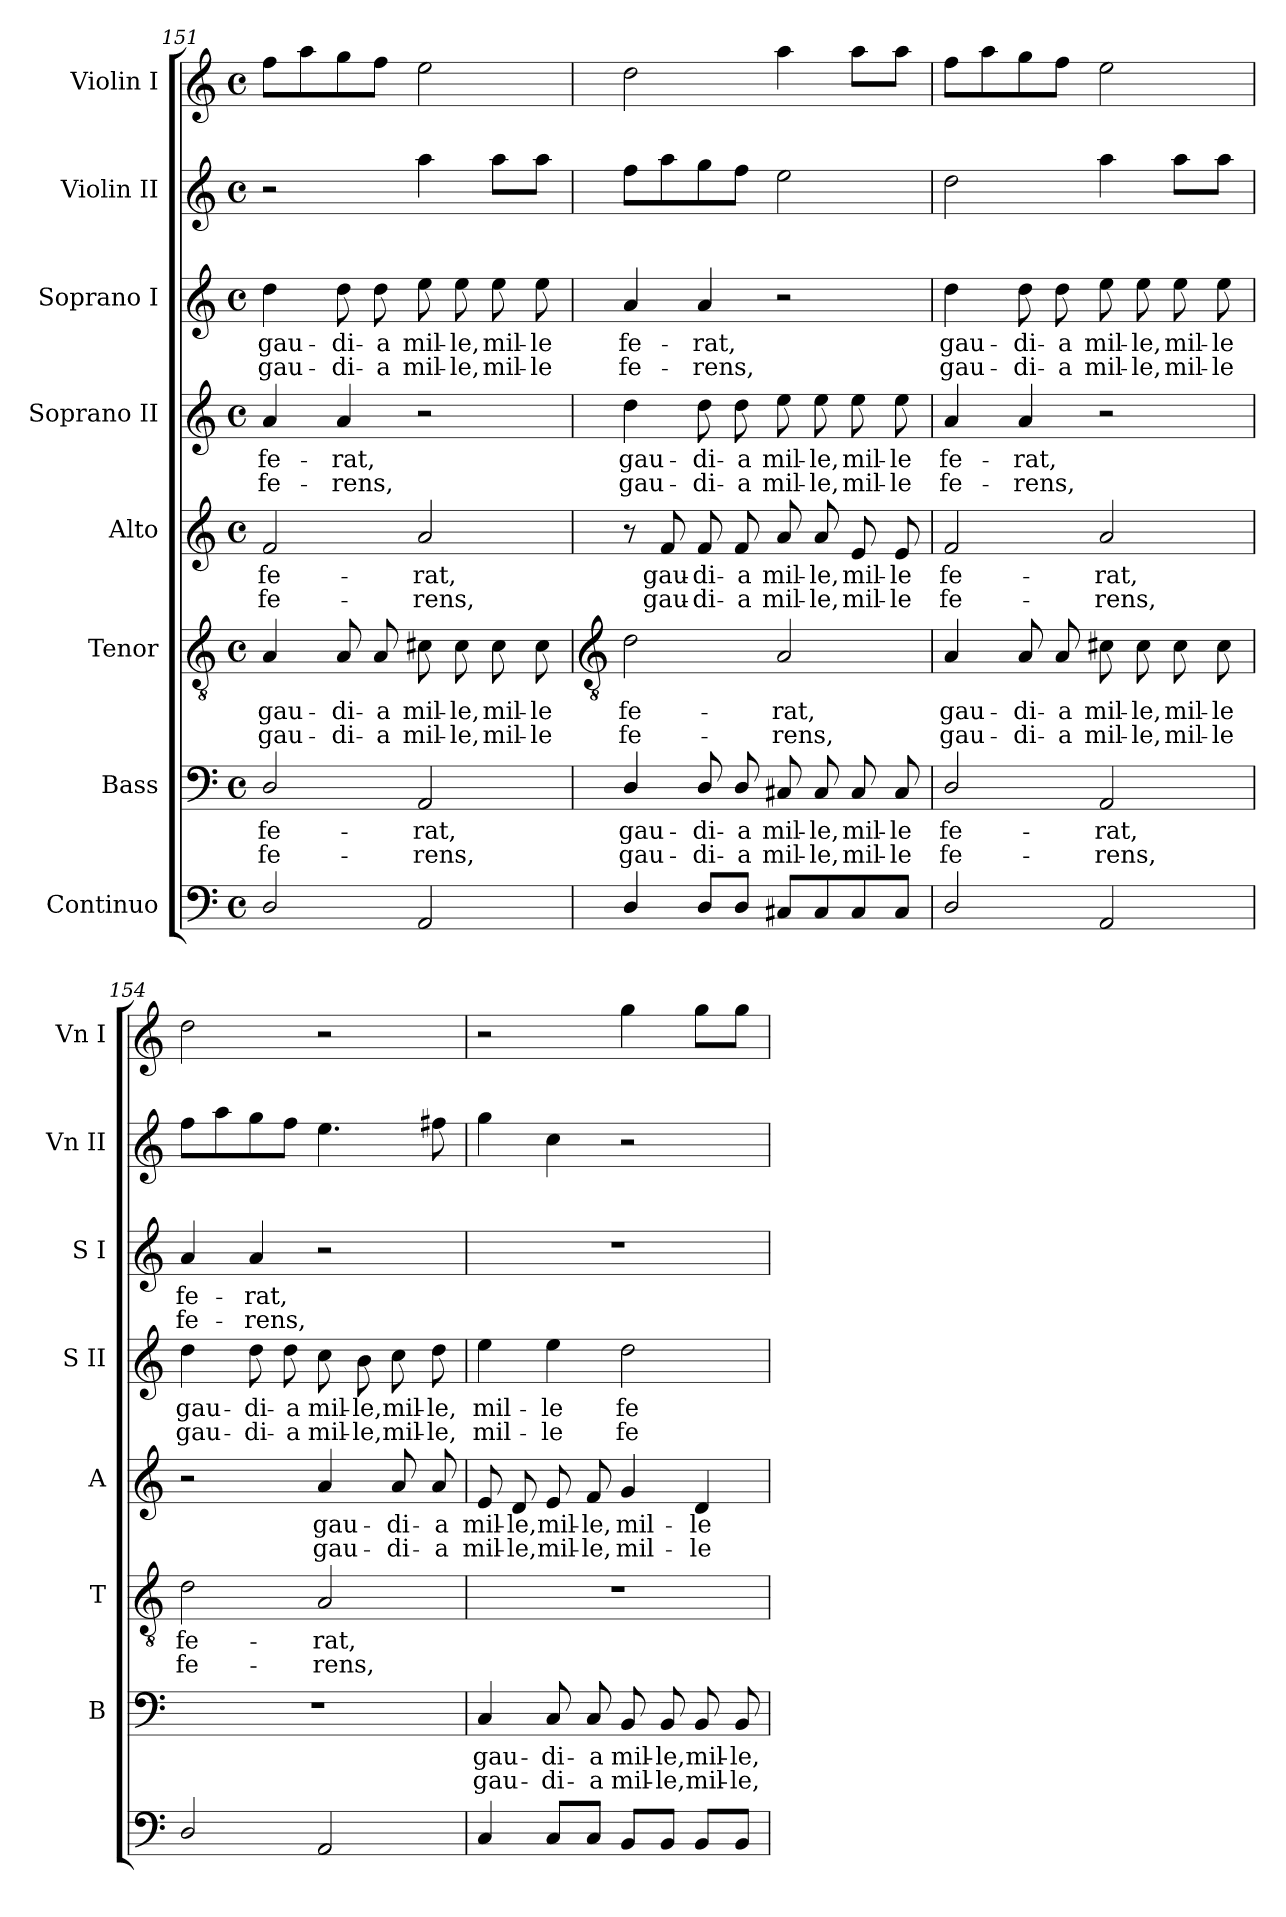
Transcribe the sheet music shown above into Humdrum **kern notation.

**kern	**kern	**text	**text	**kern	**text	**text	**kern	**text	**text	**kern	**text	**text	**kern	**text	**text	**kern	**kern
*part8	*part7	*part7	*part7	*part6	*part6	*part6	*part5	*part5	*part5	*part4	*part4	*part4	*part3	*part3	*part3	*part2	*part1
*staff8	*staff7	*staff7	*staff7	*staff6	*staff6	*staff6	*staff5	*staff5	*staff5	*staff4	*staff4	*staff4	*staff3	*staff3	*staff3	*staff2	*staff1
*I"Continuo	*I"Bass	*	*	*I"Tenor	*	*	*I"Alto	*	*	*I"Soprano II	*	*	*I"Soprano I	*	*	*I"Violin II	*I"Violin I
*	*I'B	*	*	*I'T	*	*	*I'A	*	*	*I'S II	*	*	*I'S I	*	*	*I'Vn II	*I'Vn I
*clefF4	*clefF4	*	*	*clefGv2	*	*	*clefG2	*	*	*clefG2	*	*	*clefG2	*	*	*clefG2	*clefG2
*k[]	*k[]	*	*	*k[]	*	*	*k[]	*	*	*k[]	*	*	*k[]	*	*	*k[]	*k[]
*C:	*C:	*	*	*C:	*	*	*C:	*	*	*C:	*	*	*C:	*	*	*C:	*C:
*M4/4	*M4/4	*	*	*M4/4	*	*	*M4/4	*	*	*M4/4	*	*	*M4/4	*	*	*M4/4	*M4/4
*met(c)	*met(c)	*	*	*met(c)	*	*	*met(c)	*	*	*met(c)	*	*	*met(c)	*	*	*met(c)	*met(c)
=151	=151	=151	=151	=151	=151	=151	=151	=151	=151	=151	=151	=151	=151	=151	=151	=151	=151
!	!	!LO:LY:b	!LO:LY:b	!	!LO:LY:b	!LO:LY:b	!	!LO:LY:b	!LO:LY:b	!	!LO:LY:b	!LO:LY:b	!	!LO:LY:b	!LO:LY:b	!	!
2D/	2D/	fe-	-fe-	4A	gau-	-gau-	2f	fe-	-fe-	4a	fe-	-fe-	4dd	gau-	-gau-	2r	8ffL
.	.	.	.	.	.	.	.	.	.	.	.	.	.	.	.	.	8aa
!	!	!	!	!	!LO:LY:b	!LO:LY:b	!	!	!	!	!LO:LY:b	!LO:LY:b	!	!LO:LY:b	!LO:LY:b	!	!
.	.	.	.	8A	-di-	-di-	.	.	.	4a	-rat,	rens,	8dd	-di-	-di-	.	8gg
!	!	!	!	!	!LO:LY:b	!LO:LY:b	!	!	!	!	!	!	!	!LO:LY:b	!LO:LY:b	!	!
.	.	.	.	8A	-a	a	.	.	.	.	.	.	8dd	-a	a	.	8ffJ
!	!	!LO:LY:b	!LO:LY:b	!	!LO:LY:b	!LO:LY:b	!	!LO:LY:b	!LO:LY:b	!	!	!	!	!LO:LY:b	!LO:LY:b	!	!
2AA	2AA	-rat,	rens,	8c#X	mil-	-mil-	2a	-rat,	rens,	2r	.	.	8ee	mil-	-mil-	4aa	2ee
!	!	!	!	!	!LO:LY:b	!LO:LY:b	!	!	!	!	!	!	!	!LO:LY:b	!LO:LY:b	!	!
.	.	.	.	8c#	-le,	le,	.	.	.	.	.	.	8ee	-le,	le,	.	.
!	!	!	!	!	!LO:LY:b	!LO:LY:b	!	!	!	!	!	!	!	!LO:LY:b	!LO:LY:b	!	!
.	.	.	.	8c#	mil-	-mil-	.	.	.	.	.	.	8ee	mil-	-mil-	8aaL	.
!	!	!	!	!	!LO:LY:b	!LO:LY:b	!	!	!	!	!	!	!	!LO:LY:b	!LO:LY:b	!	!
.	.	.	.	8c#	-le	le	.	.	.	.	.	.	8ee	-le	le	8aaJ	.
!!LO:LB:g=z
=152	=152	=152	=152	=152	=152	=152	=152	=152	=152	=152	=152	=152	=152	=152	=152	=152	=152
*	*	*	*	*clefGv2	*	*	*	*	*	*	*	*	*	*	*	*	*
!	!	!LO:LY:b	!LO:LY:b	!	!LO:LY:b	!LO:LY:b	!	!	!	!	!LO:LY:b	!LO:LY:b	!	!LO:LY:b	!LO:LY:b	!	!
4D/	4D/	gau-	-gau-	2d	fe-	-fe-	8r	.	.	4dd	gau-	-gau-	4a	fe-	-fe-	8ffL	2dd
!	!	!	!	!	!	!	!	!LO:LY:b	!LO:LY:b	!	!	!	!	!	!	!	!
.	.	.	.	.	.	.	8f	gau-	-gau-	.	.	.	.	.	.	8aa	.
!	!	!LO:LY:b	!LO:LY:b	!	!	!	!	!LO:LY:b	!LO:LY:b	!	!LO:LY:b	!LO:LY:b	!	!LO:LY:b	!LO:LY:b	!	!
8D/L	8D/	-di-	-di-	.	.	.	8f	-di-	-di-	8dd	-di-	-di-	4a	-rat,	rens,	8gg	.
!	!	!LO:LY:b	!LO:LY:b	!	!	!	!	!LO:LY:b	!LO:LY:b	!	!LO:LY:b	!LO:LY:b	!	!	!	!	!
8D/J	8D/	-a	a	.	.	.	8f	-a	a	8dd	-a	a	.	.	.	8ffJ	.
!	!	!LO:LY:b	!LO:LY:b	!	!LO:LY:b	!LO:LY:b	!	!LO:LY:b	!LO:LY:b	!	!LO:LY:b	!LO:LY:b	!	!	!	!	!
8C#XL	8C#X	mil-	-mil-	2A	-rat,	rens,	8a	mil-	-mil-	8ee	mil-	-mil-	2r	.	.	2ee	4aa
!	!	!LO:LY:b	!LO:LY:b	!	!	!	!	!LO:LY:b	!LO:LY:b	!	!LO:LY:b	!LO:LY:b	!	!	!	!	!
8C#	8C#	-le,	le,	.	.	.	8a	-le,	le,	8ee	-le,	le,	.	.	.	.	.
!	!	!LO:LY:b	!LO:LY:b	!	!	!	!	!LO:LY:b	!LO:LY:b	!	!LO:LY:b	!LO:LY:b	!	!	!	!	!
8C#	8C#	mil-	-mil-	.	.	.	8e	mil-	-mil-	8ee	mil-	-mil-	.	.	.	.	8aaL
!	!	!LO:LY:b	!LO:LY:b	!	!	!	!	!LO:LY:b	!LO:LY:b	!	!LO:LY:b	!LO:LY:b	!	!	!	!	!
8C#J	8C#	-le	le	.	.	.	8e	-le	le	8ee	-le	le	.	.	.	.	8aaJ
=153	=153	=153	=153	=153	=153	=153	=153	=153	=153	=153	=153	=153	=153	=153	=153	=153	=153
!	!	!LO:LY:b	!LO:LY:b	!	!LO:LY:b	!LO:LY:b	!	!LO:LY:b	!LO:LY:b	!	!LO:LY:b	!LO:LY:b	!	!LO:LY:b	!LO:LY:b	!	!
2D/	2D/	fe-	-fe-	4A	gau-	-gau-	2f	fe-	-fe-	4a	fe-	-fe-	4dd	gau-	-gau-	2dd	8ffL
.	.	.	.	.	.	.	.	.	.	.	.	.	.	.	.	.	8aa
!	!	!	!	!	!LO:LY:b	!LO:LY:b	!	!	!	!	!LO:LY:b	!LO:LY:b	!	!LO:LY:b	!LO:LY:b	!	!
.	.	.	.	8A	-di-	-di-	.	.	.	4a	-rat,	rens,	8dd	-di-	-di-	.	8gg
!	!	!	!	!	!LO:LY:b	!LO:LY:b	!	!	!	!	!	!	!	!LO:LY:b	!LO:LY:b	!	!
.	.	.	.	8A	-a	a	.	.	.	.	.	.	8dd	-a	a	.	8ffJ
!	!	!LO:LY:b	!LO:LY:b	!	!LO:LY:b	!LO:LY:b	!	!LO:LY:b	!LO:LY:b	!	!	!	!	!LO:LY:b	!LO:LY:b	!	!
2AA	2AA	-rat,	rens,	8c#X	mil-	-mil-	2a	-rat,	rens,	2r	.	.	8ee	mil-	-mil-	4aa	2ee
!	!	!	!	!	!LO:LY:b	!LO:LY:b	!	!	!	!	!	!	!	!LO:LY:b	!LO:LY:b	!	!
.	.	.	.	8c#	-le,	le,	.	.	.	.	.	.	8ee	-le,	le,	.	.
!	!	!	!	!	!LO:LY:b	!LO:LY:b	!	!	!	!	!	!	!	!LO:LY:b	!LO:LY:b	!	!
.	.	.	.	8c#	mil-	-mil-	.	.	.	.	.	.	8ee	mil-	-mil-	8aaL	.
!	!	!	!	!	!LO:LY:b	!LO:LY:b	!	!	!	!	!	!	!	!LO:LY:b	!LO:LY:b	!	!
.	.	.	.	8c#	-le	le	.	.	.	.	.	.	8ee	-le	le	8aaJ	.
=154	=154	=154	=154	=154	=154	=154	=154	=154	=154	=154	=154	=154	=154	=154	=154	=154	=154
!	!	!	!	!	!LO:LY:b	!LO:LY:b	!	!	!	!	!LO:LY:b	!LO:LY:b	!	!LO:LY:b	!LO:LY:b	!	!
2D/	1r	.	.	2d	fe-	-fe-	2r	.	.	4dd	gau-	-gau-	4a	fe-	-fe-	8ffL	2dd
.	.	.	.	.	.	.	.	.	.	.	.	.	.	.	.	8aa	.
!	!	!	!	!	!	!	!	!	!	!	!LO:LY:b	!LO:LY:b	!	!LO:LY:b	!LO:LY:b	!	!
.	.	.	.	.	.	.	.	.	.	8dd	-di-	-di-	4a	-rat,	rens,	8gg	.
!	!	!	!	!	!	!	!	!	!	!	!LO:LY:b	!LO:LY:b	!	!	!	!	!
.	.	.	.	.	.	.	.	.	.	8dd	-a	a	.	.	.	8ffJ	.
!	!	!	!	!	!LO:LY:b	!LO:LY:b	!	!LO:LY:b	!LO:LY:b	!	!LO:LY:b	!LO:LY:b	!	!	!	!	!
2AA	.	.	.	2A	-rat,	rens,	4a	gau-	-gau-	8cc	mil-	-mil-	2r	.	.	4.ee	2r
!	!	!	!	!	!	!	!	!	!	!	!LO:LY:b	!LO:LY:b	!	!	!	!	!
.	.	.	.	.	.	.	.	.	.	8b	-le,	le,	.	.	.	.	.
!	!	!	!	!	!	!	!	!LO:LY:b	!LO:LY:b	!	!LO:LY:b	!LO:LY:b	!	!	!	!	!
.	.	.	.	.	.	.	8a	-di-	-di-	8cc	mil-	-mil-	.	.	.	.	.
!	!	!	!	!	!	!	!	!LO:LY:b	!LO:LY:b	!	!LO:LY:b	!LO:LY:b	!	!	!	!	!
.	.	.	.	.	.	.	8a	-a	a	8dd	-le,	le,	.	.	.	8ff#X	.
=155	=155	=155	=155	=155	=155	=155	=155	=155	=155	=155	=155	=155	=155	=155	=155	=155	=155
!	!	!LO:LY:b	!LO:LY:b	!	!	!	!	!LO:LY:b	!LO:LY:b	!	!LO:LY:b	!LO:LY:b	!	!	!	!	!
4C	4C	gau-	-gau-	1r	.	.	8e	mil-	-mil-	4ee	mil-	-mil-	1r	.	.	4gg	2r
!	!	!	!	!	!	!	!	!LO:LY:b	!LO:LY:b	!	!	!	!	!	!	!	!
.	.	.	.	.	.	.	8d	-le,	le,	.	.	.	.	.	.	.	.
!	!	!LO:LY:b	!LO:LY:b	!	!	!	!	!LO:LY:b	!LO:LY:b	!	!LO:LY:b	!LO:LY:b	!	!	!	!	!
8CL	8C	-di-	-di-	.	.	.	8e	mil-	-mil-	4ee	-le	le	.	.	.	4cc	.
!	!	!LO:LY:b	!LO:LY:b	!	!	!	!	!LO:LY:b	!LO:LY:b	!	!	!	!	!	!	!	!
8CJ	8C	-a	a	.	.	.	8f	-le,	le,	.	.	.	.	.	.	.	.
!	!	!LO:LY:b	!LO:LY:b	!	!	!	!	!LO:LY:b	!LO:LY:b	!	!LO:LY:b	!LO:LY:b	!	!	!	!	!
8BBL	8BB	mil-	-mil-	.	.	.	4g	mil-	-mil-	2dd	fe-	-fe-	.	.	.	2r	4gg
!	!	!LO:LY:b	!LO:LY:b	!	!	!	!	!	!	!	!	!	!	!	!	!	!
8BBJ	8BB	-le,	le,	.	.	.	.	.	.	.	.	.	.	.	.	.	.
!	!	!LO:LY:b	!LO:LY:b	!	!	!	!	!LO:LY:b	!LO:LY:b	!	!	!	!	!	!	!	!
8BBL	8BB	mil-	-mil-	.	.	.	4d	-le	le	.	.	.	.	.	.	.	8ggL
!	!	!LO:LY:b	!LO:LY:b	!	!	!	!	!	!	!	!	!	!	!	!	!	!
8BBJ	8BB	-le,	le,	.	.	.	.	.	.	.	.	.	.	.	.	.	8ggJ
=	=	=	=	=	=	=	=	=	=	=	=	=	=	=	=	=	=
*-	*-	*-	*-	*-	*-	*-	*-	*-	*-	*-	*-	*-	*-	*-	*-	*-	*-
